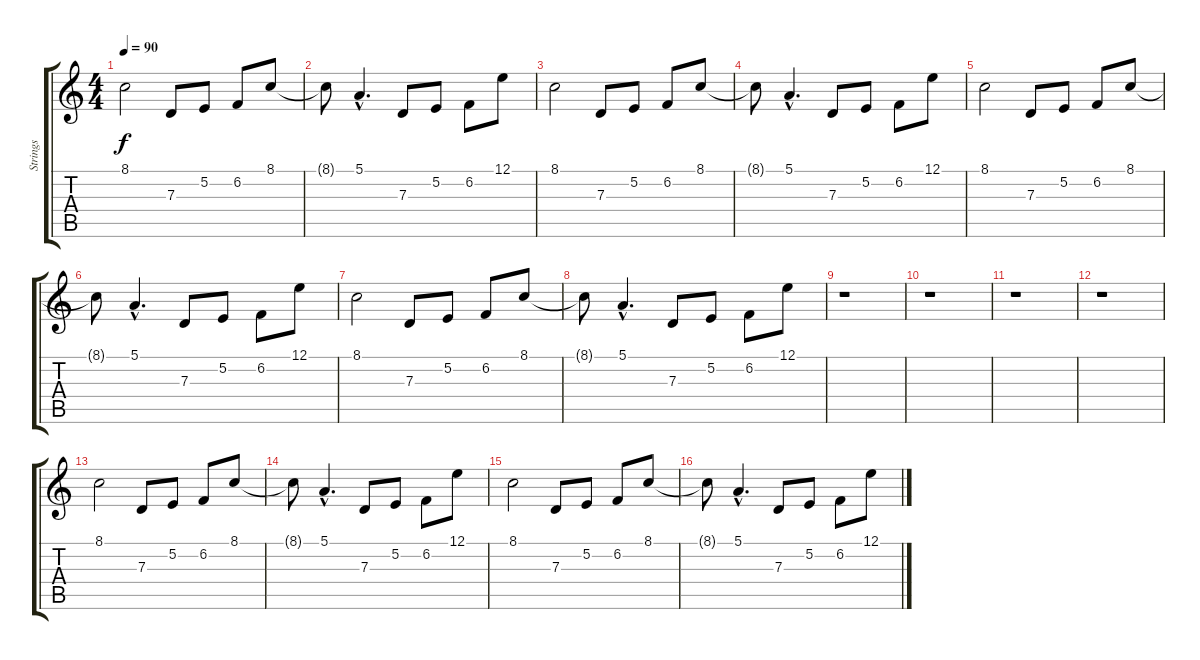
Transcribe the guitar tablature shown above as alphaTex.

\track ("Strings" "Strings") {instrument tremolostrings}
\staff {score tabs}
\tuning (E4 B3 G3 D3 A2 E2) {hide}
\ts (4 4)
\tempo 90
\clef g2
\ks c
8.1.2{dy f instrument tremolostrings} 7.3.8 5.2.8 6.2.8 8.1.8 |
8.1{t}.8 5.1{hac}.4{d} 7.3.8 5.2.8 6.2.8 12.1.8 |
8.1.2 7.3.8 5.2.8 6.2.8 8.1.8 |
8.1{t}.8 5.1{hac}.4{d} 7.3.8 5.2.8 6.2.8 12.1.8 |
8.1.2 7.3.8 5.2.8 6.2.8 8.1.8 |
8.1{t}.8 5.1{hac}.4{d} 7.3.8 5.2.8 6.2.8 12.1.8 |
8.1.2 7.3.8 5.2.8 6.2.8 8.1.8 |
8.1{t}.8 5.1{hac}.4{d} 7.3.8 5.2.8 6.2.8 12.1.8 |
r.1 |
r.1 |
r.1 |
r.1 |
8.1.2 7.3.8 5.2.8 6.2.8 8.1.8 |
8.1{t}.8 5.1{hac}.4{d} 7.3.8 5.2.8 6.2.8 12.1.8 |
8.1.2 7.3.8 5.2.8 6.2.8 8.1.8 |
8.1{t}.8 5.1{hac}.4{d} 7.3.8 5.2.8 6.2.8 12.1.8
